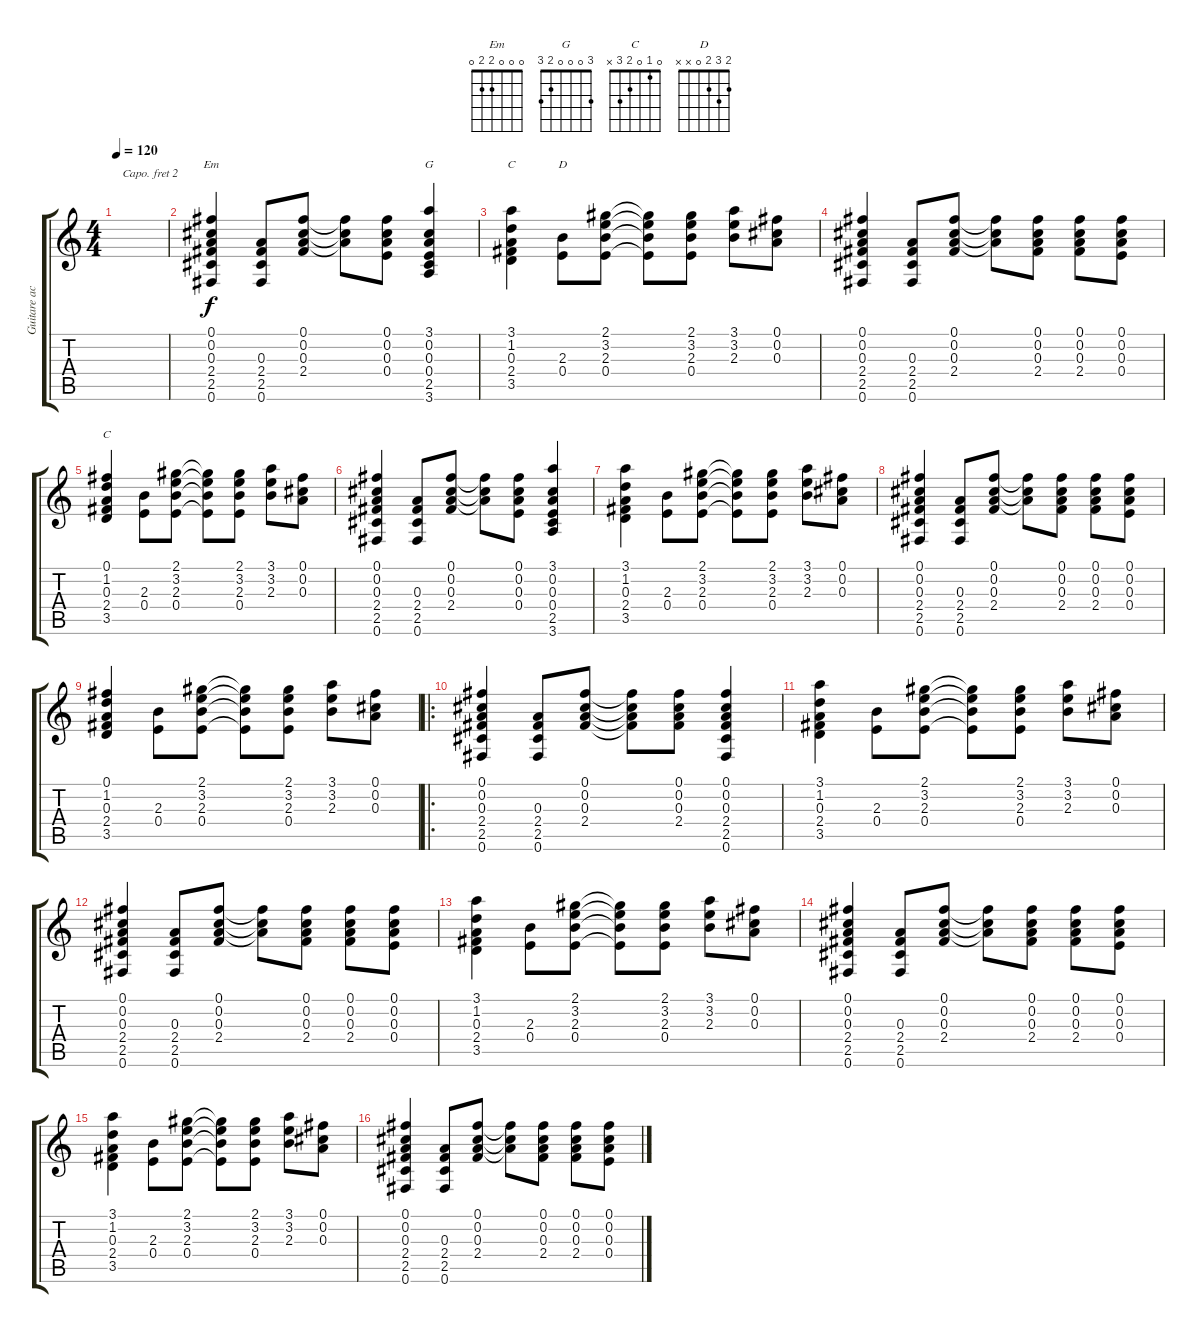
\track ("Guitare acc 1" "Guitare ac") {instrument acousticguitarsteel}
\staff {score tabs}
\capo 2
\tuning (E4 B3 G3 D3 A2 E2) {hide}
\chord ("Em" 0 0 0 2 2 0)
\chord ("G" 3 0 0 0 2 3)
\chord ("C" 3 1 0 2 3 x)
\chord ("D" 2 3 2 0 x x)
\chord ("C" 0 1 0 2 3 x)
\ts (4 4)
\tempo 120
\clef g2
\ks c
|
(0.1 0.2 0.3 2.4 2.5 0.6).4{ch "Em"} (0.3 2.4 2.5 0.6).8 (0.1 0.2 0.3 2.4).8 (0.1{t} 0.2{t} 0.3{t}).8 (0.1 0.2 0.3 0.4).8 (3.1 0.2 0.3 0.4 2.5 3.6).4{ch "G"} |
(3.1 1.2 0.3 2.4 3.5).4{ch "C"} (2.3 0.4).8{ch "D"} (2.1 3.2 2.3 0.4).8 (2.1{t} 3.2{t} 2.3{t} 0.4{t}).8 (2.1 3.2 2.3 0.4).8 (3.1 3.2 2.3).8 (0.1 0.2 0.3).8 |
(0.1 0.2 0.3 2.4 2.5 0.6).4 (0.3 2.4 2.5 0.6).8 (0.1 0.2 0.3 2.4).8 (0.1{t} 0.2{t} 0.3{t}).8 (0.1 0.2 0.3 2.4).8 (0.1 0.2 0.3 2.4).8 (0.1 0.2 0.3 0.4).8 |
(0.1 1.2 0.3 2.4 3.5).4{ch "C"} (2.3 0.4).8 (2.1 3.2 2.3 0.4).8 (2.1{t} 3.2{t} 2.3{t} 0.4{t}).8 (2.1 3.2 2.3 0.4).8 (3.1 3.2 2.3).8 (0.1 0.2 0.3).8 |
(0.1 0.2 0.3 2.4 2.5 0.6).4 (0.3 2.4 2.5 0.6).8 (0.1 0.2 0.3 2.4).8 (0.1{t} 0.2{t} 0.3{t}).8 (0.1 0.2 0.3 0.4).8 (3.1 0.2 0.3 0.4 2.5 3.6).4 |
(3.1 1.2 0.3 2.4 3.5).4 (2.3 0.4).8 (2.1 3.2 2.3 0.4).8 (2.1{t} 3.2{t} 2.3{t} 0.4{t}).8 (2.1 3.2 2.3 0.4).8 (3.1 3.2 2.3).8 (0.1 0.2 0.3).8 |
(0.1 0.2 0.3 2.4 2.5 0.6).4 (0.3 2.4 2.5 0.6).8 (0.1 0.2 0.3 2.4).8 (0.1{t} 0.2{t} 0.3{t}).8 (0.1 0.2 0.3 2.4).8 (0.1 0.2 0.3 2.4).8 (0.1 0.2 0.3 0.4).8 |
(0.1 1.2 0.3 2.4 3.5).4 (2.3 0.4).8 (2.1 3.2 2.3 0.4).8 (2.1{t} 3.2{t} 2.3{t} 0.4{t}).8 (2.1 3.2 2.3 0.4).8 (3.1 3.2 2.3).8 (0.1 0.2 0.3).8 |
\ro
(0.1 0.2 0.3 2.4 2.5 0.6).4 (0.3 2.4 2.5 0.6).8 (0.1 0.2 0.3 2.4).8 (0.1{t} 0.2{t} 0.3{t} 2.4{t}).8 (0.1 0.2 0.3 2.4).8 (0.1 0.2 0.3 2.4 2.5 0.6).4 |
(3.1 1.2 0.3 2.4 3.5).4 (2.3 0.4).8 (2.1 3.2 2.3 0.4).8 (2.1{t} 3.2{t} 2.3{t} 0.4{t}).8 (2.1 3.2 2.3 0.4).8 (3.1 3.2 2.3).8 (0.1 0.2 0.3).8 |
(0.1 0.2 0.3 2.4 2.5 0.6).4 (0.3 2.4 2.5 0.6).8 (0.1 0.2 0.3 2.4).8 (0.1{t} 0.2{t} 0.3{t}).8 (0.1 0.2 0.3 2.4).8 (0.1 0.2 0.3 2.4).8 (0.1 0.2 0.3 0.4).8 |
(3.1 1.2 0.3 2.4 3.5).4 (2.3 0.4).8 (2.1 3.2 2.3 0.4).8 (2.1{t} 3.2{t} 2.3{t} 0.4{t}).8 (2.1 3.2 2.3 0.4).8 (3.1 3.2 2.3).8 (0.1 0.2 0.3).8 |
(0.1 0.2 0.3 2.4 2.5 0.6).4 (0.3 2.4 2.5 0.6).8 (0.1 0.2 0.3 2.4).8 (0.1{t} 0.2{t} 0.3{t}).8 (0.1 0.2 0.3 2.4).8 (0.1 0.2 0.3 2.4).8 (0.1 0.2 0.3 0.4).8 |
(3.1 1.2 0.3 2.4 3.5).4 (2.3 0.4).8 (2.1 3.2 2.3 0.4).8 (2.1{t} 3.2{t} 2.3{t} 0.4{t}).8 (2.1 3.2 2.3 0.4).8 (3.1 3.2 2.3).8 (0.1 0.2 0.3).8 |
(0.1 0.2 0.3 2.4 2.5 0.6).4 (0.3 2.4 2.5 0.6).8 (0.1 0.2 0.3 2.4).8 (0.1{t} 0.2{t} 0.3{t}).8 (0.1 0.2 0.3 2.4).8 (0.1 0.2 0.3 2.4).8 (0.1 0.2 0.3 0.4).8
